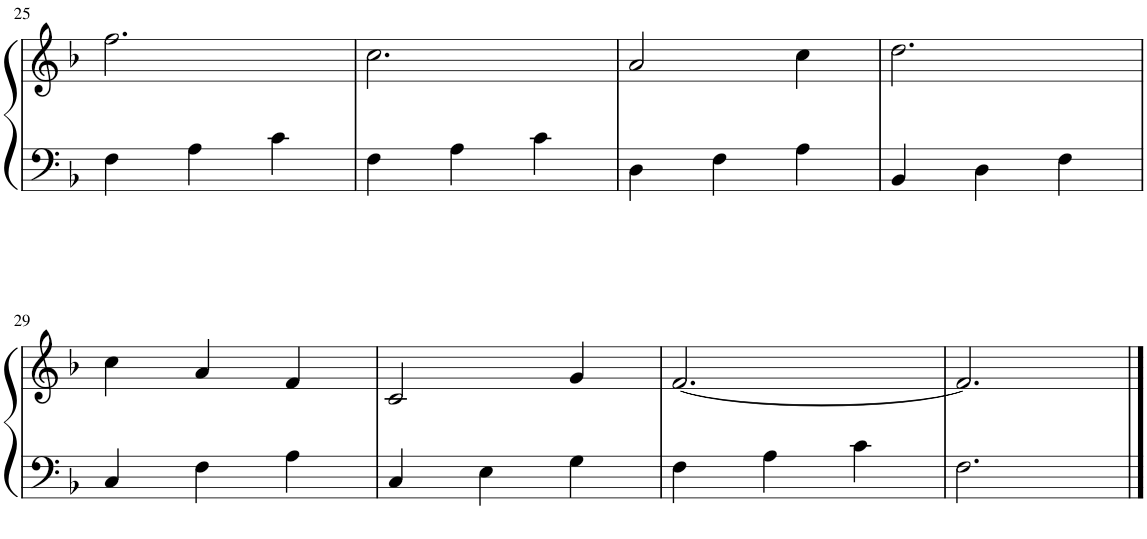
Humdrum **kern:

**kern	**kern
*part1	*part1
*staff2	*staff1
*I"钢琴	*
!!LO:PB:g=z
*clefF4	*clefG2
*k[b-]	*k[b-]
*M3/4	*M3/4
=25	=25
4F\	2.ff\
4A\	.
4c\	.
=26	=26
4F\	2.cc\
4A\	.
4c\	.
=27	=27
4D\	2a/
4F\	.
4A\	4cc\
=28	=28
4BB-/	2.dd\
4D\	.
4F\	.
!!LO:LB:g=z
=29	=29
4C/	4cc\
4F\	4a/
4A\	4f/
=30	=30
4C/	2c/
4E\	.
4G\	4g/
=31	=31
4F\	[2.f/
4A\	.
4c\	.
=32	=32
2.F\	2.f/]
==	==
*-	*-
